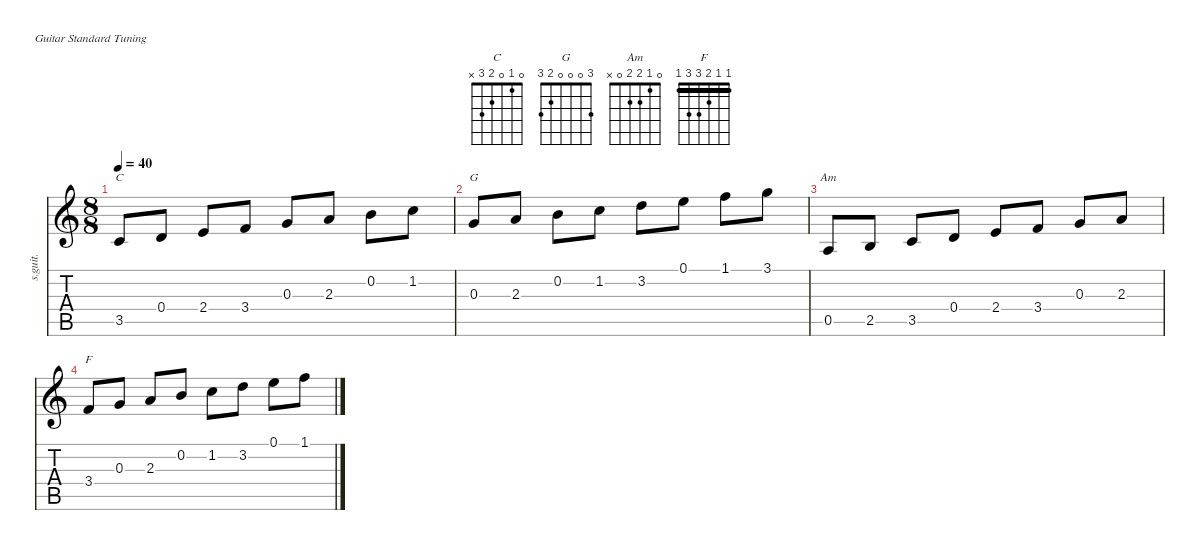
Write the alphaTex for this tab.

\defaultSystemsLayout 4
\hideDynamics
\bracketExtendMode nobrackets
\track ("Scale" "s.guit.") {defaultSystemsLayout 4 instrument acousticguitarsteel}
\staff {score tabs}
\tuning (E4 B3 G3 D3 A2 E2)
\chord ("C" 0 1 0 2 3 x) {showfingering false}
\chord ("G" 3 0 0 0 2 3) {showfingering false}
\chord ("Am" 0 1 2 2 0 x) {showfingering false}
\chord ("F" 1 1 2 3 3 1) {showfingering false barre (1 1)}
\ts (8 8)
\beaming (8 2 2 2 2)
\tempo 40
\clef g2
\ks c
3.5.8{ch "C" dy mf instrument acousticguitarsteel beam Up} 0.4.8{beam Up} 2.4.8{beam Up} 3.4.8{beam Up} 0.3.8{beam Up} 2.3.8{beam Up} 0.2.8{beam Down} 1.2.8{beam Down} |
0.3.8{ch "G" beam Up} 2.3.8{beam Up} 0.2.8{beam Down} 1.2.8{beam Down} 3.2.8{beam Down} 0.1.8{beam Down} 1.1.8{beam Down} 3.1.8{beam Down} |
0.5.8{ch "Am" beam Up} 2.5.8{beam Up} 3.5.8{beam Up} 0.4.8{beam Up} 2.4.8{beam Up} 3.4.8{beam Up} 0.3.8{beam Up} 2.3.8{beam Up} |
3.4.8{ch "F" beam Up} 0.3.8{beam Up} 2.3.8{beam Up} 0.2.8{beam Up} 1.2.8{beam Down} 3.2.8{beam Down} 0.1.8{beam Down} 1.1.8{beam Down}
